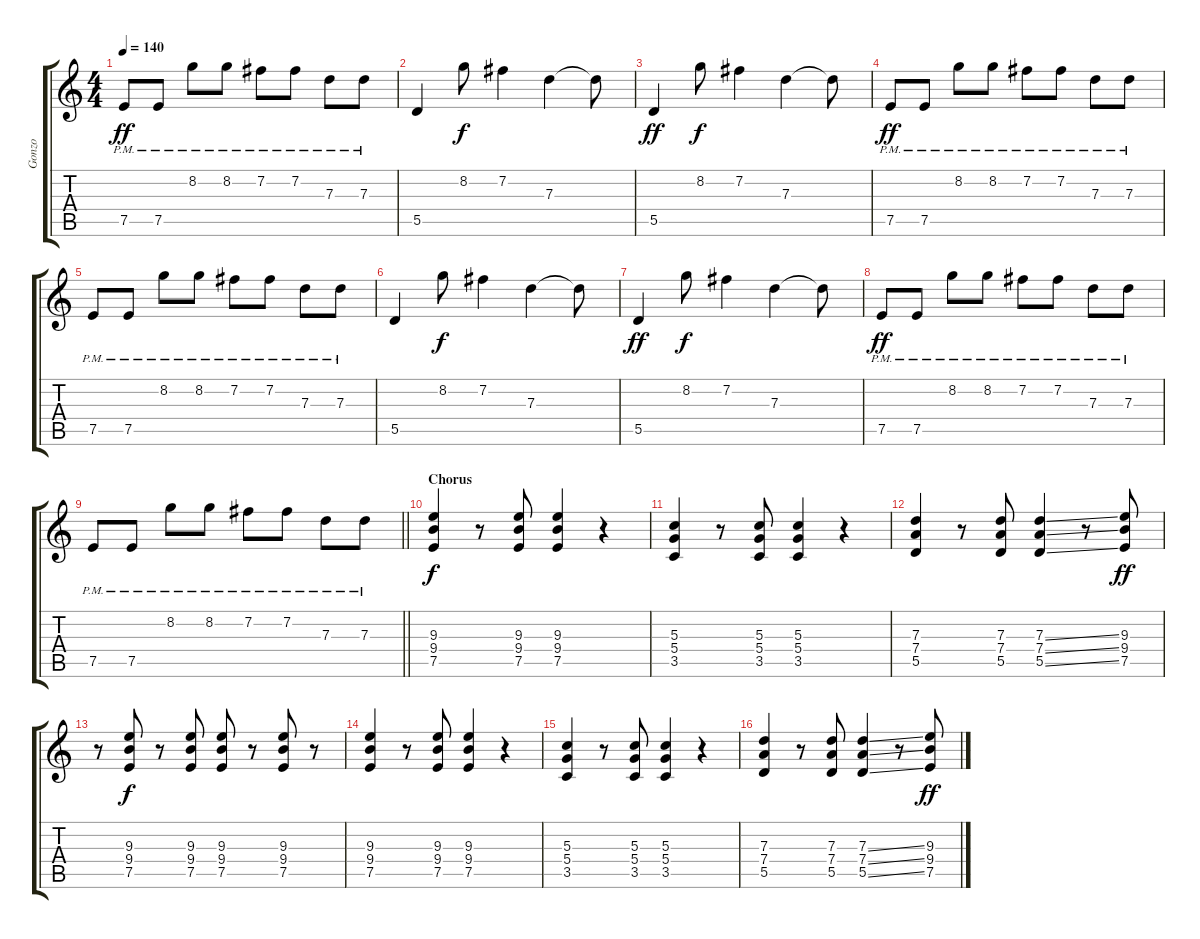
\track ("Gonzo" "Gonzo") {instrument overdrivenguitar}
\staff {score tabs}
\tuning (E4 B3 G3 D3 A2 E2) {hide}
\ts (4 4)
\tempo 140
\clef g2
\ks c
7.5{pm}.8{dy ff} 7.5{pm}.8 8.2{pm}.8 8.2{pm}.8 7.2{pm}.8 7.2{pm}.8 7.3{pm}.8 7.3{pm}.8 |
5.5.4 8.2.8{dy f} 7.2.4 7.3.4 7.3{t}.8 |
5.5.4{dy ff} 8.2.8{dy f} 7.2.4 7.3.4 7.3{t}.8 |
7.5{pm}.8{dy ff} 7.5{pm}.8 8.2{pm}.8 8.2{pm}.8 7.2{pm}.8 7.2{pm}.8 7.3{pm}.8 7.3{pm}.8 |
7.5{pm}.8 7.5{pm}.8 8.2{pm}.8 8.2{pm}.8 7.2{pm}.8 7.2{pm}.8 7.3{pm}.8 7.3{pm}.8 |
5.5.4 8.2.8{dy f} 7.2.4 7.3.4 7.3{t}.8 |
5.5.4{dy ff} 8.2.8{dy f} 7.2.4 7.3.4 7.3{t}.8 |
7.5{pm}.8{dy ff} 7.5{pm}.8 8.2{pm}.8 8.2{pm}.8 7.2{pm}.8 7.2{pm}.8 7.3{pm}.8 7.3{pm}.8 |
\barLineRight lightlight
7.5{pm}.8 7.5{pm}.8 8.2{pm}.8 8.2{pm}.8 7.2{pm}.8 7.2{pm}.8 7.3{pm}.8 7.3{pm}.8 |
\section ("" "Chorus")
(9.3 9.4 7.5).4{dy f instrument distortionguitar} r.8 (9.3 9.4 7.5).8 (9.3 9.4 7.5).4 r.4 |
(5.3 5.4 3.5).4 r.8 (5.3 5.4 3.5).8 (5.3 5.4 3.5).4 r.4 |
(7.3 7.4 5.5).4 r.8 (7.3 7.4 5.5).8 (7.3{ss} 7.4{ss} 5.5{ss}).4 r.8 (9.3 9.4 7.5).8{dy ff} |
r.8 (9.3 9.4 7.5).8{dy f} r.8 (9.3 9.4 7.5).8 (9.3 9.4 7.5).8 r.8 (9.3 9.4 7.5).8 r.8 |
(9.3 9.4 7.5).4 r.8 (9.3 9.4 7.5).8 (9.3 9.4 7.5).4 r.4 |
(5.3 5.4 3.5).4 r.8 (5.3 5.4 3.5).8 (5.3 5.4 3.5).4 r.4 |
(7.3 7.4 5.5).4 r.8 (7.3 7.4 5.5).8 (7.3{ss} 7.4{ss} 5.5{ss}).4 r.8 (9.3 9.4 7.5).8{dy ff}
